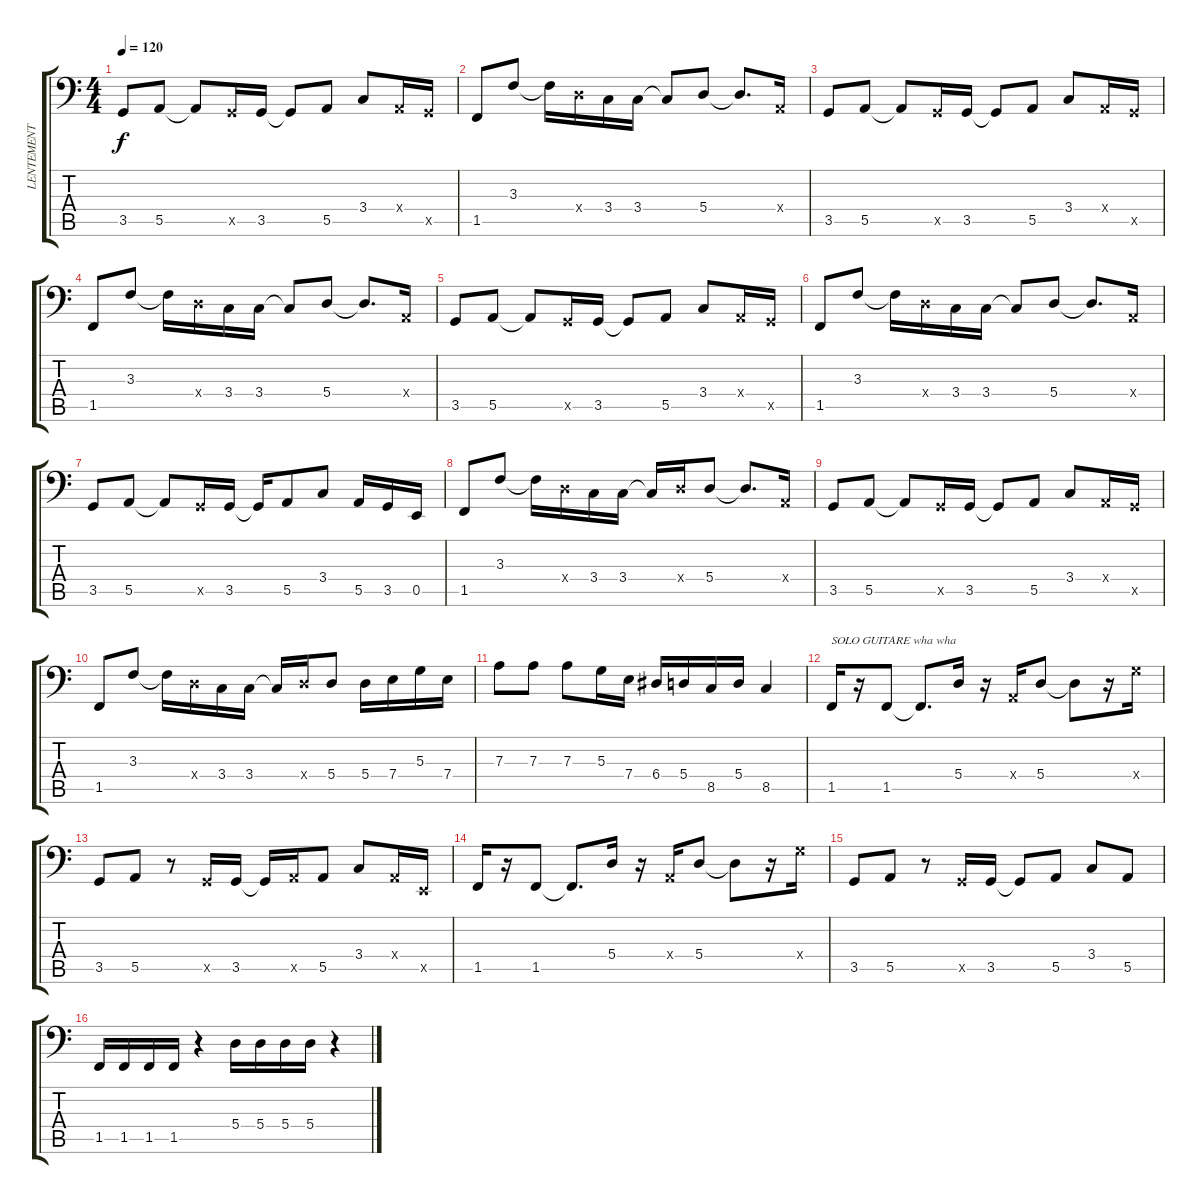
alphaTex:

\track ("LENTEMENT (basse)" "LENTEMENT ") {instrument acousticbass}
\staff {score tabs}
\tuning (C3 G2 D2 A1 E1 B0) {hide}
\ts (4 4)
\tempo 120
\clef f4
\ks c
3.5.8{dy f} 5.5.8 5.5{t}.8 3.5{x}.16 3.5.16 3.5{t}.8 5.5.8 3.4.8 0.4{x}.16 3.5{x}.16 |
1.5.8 3.3.8 3.3{t}.16 5.4{x}.16 3.4.16 3.4.16 3.4{t}.8 5.4.8 5.4{t}.8{d} 0.4{x}.16 |
3.5.8 5.5.8 5.5{t}.8 3.5{x}.16 3.5.16 3.5{t}.8 5.5.8 3.4.8 0.4{x}.16 3.5{x}.16 |
1.5.8 3.3.8 3.3{t}.16 5.4{x}.16 3.4.16 3.4.16 3.4{t}.8 5.4.8 5.4{t}.8{d} 0.4{x}.16 |
3.5.8 5.5.8 5.5{t}.8 3.5{x}.16 3.5.16 3.5{t}.8 5.5.8 3.4.8 0.4{x}.16 3.5{x}.16 |
1.5.8 3.3.8 3.3{t}.16 5.4{x}.16 3.4.16 3.4.16 3.4{t}.8 5.4.8 5.4{t}.8{d} 0.4{x}.16 |
3.5.8 5.5.8 5.5{t}.8 3.5{x}.16 3.5.16 3.5{t}.16 5.5.8 3.4.8 5.5.16 3.5.16 0.5.16 |
1.5.8 3.3.8 3.3{t}.16 5.4{x}.16 3.4.16 3.4.16 3.4{t}.16 5.4{x}.16 5.4.8 5.4{t}.8{d} 0.4{x}.16 |
3.5.8 5.5.8 5.5{t}.8 3.5{x}.16 3.5.16 3.5{t}.8 5.5.8 3.4.8 0.4{x}.16 3.5{x}.16 |
1.5.8 3.3.8 3.3{t}.16 5.4{x}.16 3.4.16 3.4.16 3.4{t}.16 5.4{x}.16 5.4.8 5.4.16 7.4.16 5.3.16 7.4.16 |
7.3.8 7.3.8 7.3.8 5.3.16 7.4.16 6.4.16 5.4.16 8.5.16 5.4.16 8.5.4 |
1.5.16{txt "SOLO GUITARE wha wha"} r.16 1.5.8 1.5{t}.8{d} 5.4.16 r.16 0.4{x}.16 5.4.8 5.4{t}.8 r.16 10.4{x}.16 |
3.5.8 5.5.8 r.8 3.5{x}.16 3.5.16 3.5{t}.16 5.5{x}.16 5.5.8 3.4.8 0.4{x}.16 0.5{x}.16 |
1.5.16 r.16 1.5.8 1.5{t}.8{d} 5.4.16 r.16 0.4{x}.16 5.4.8 5.4{t}.8 r.16 10.4{x}.16 |
3.5.8 5.5.8 r.8 3.5{x}.16 3.5.16 3.5{t}.8 5.5.8 3.4.8 5.5.8 |
1.5.16 1.5.16 1.5.16 1.5.16 r.4 5.4.16 5.4.16 5.4.16 5.4.16 r.4
